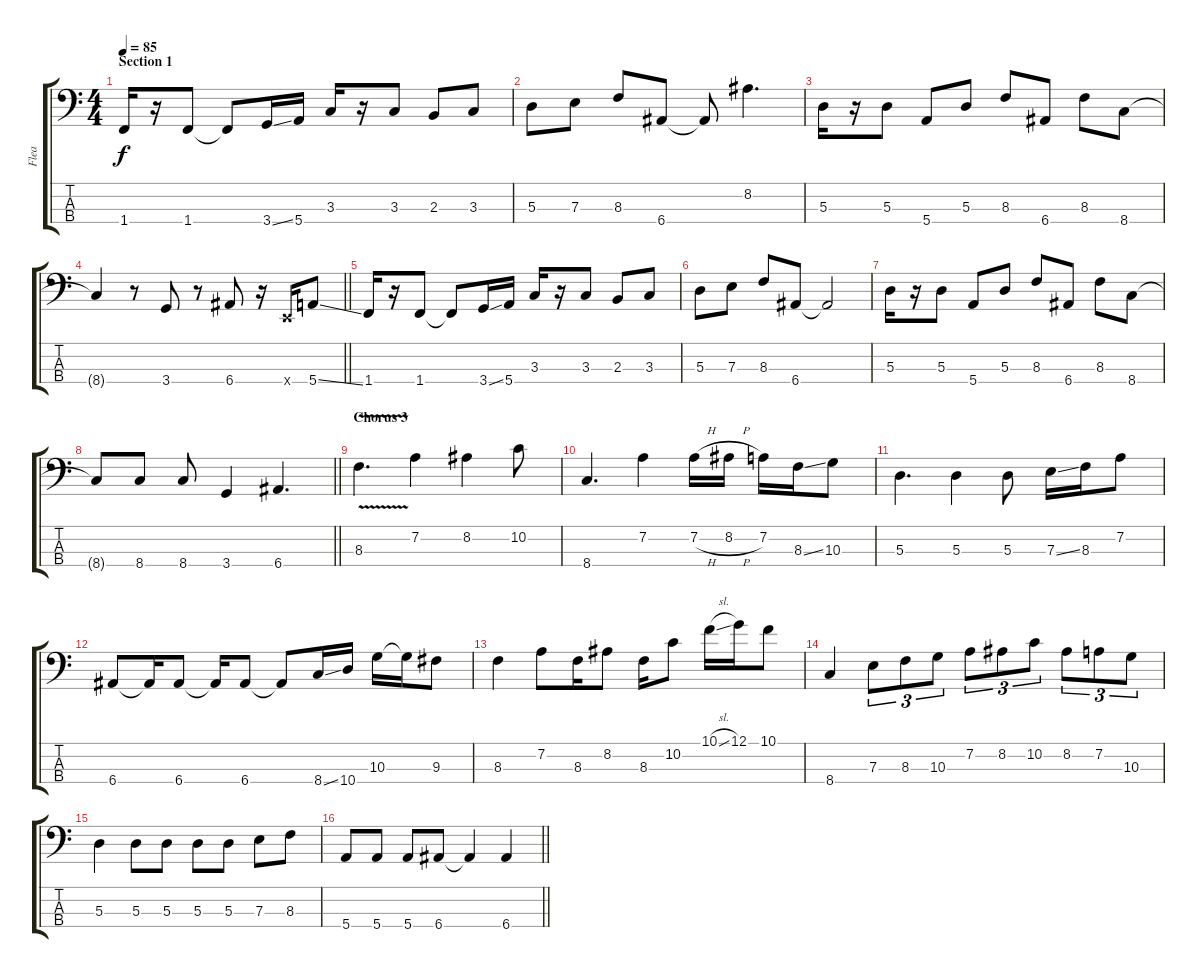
\track ("Flea" "Flea") {instrument electricbassfinger}
\staff {score tabs}
\tuning (G2 D2 A1 E1) {hide}
\ts (4 4)
\section ("" "Section 1")
\tempo 85
\clef f4
\ks c
1.4.16{dy f} r.16 1.4.8 1.4{t}.8 3.4{ss}.16 5.4.16 3.3.16 r.16 3.3.8 2.3.8 3.3.8 |
5.3.8 7.3.8 8.3.8 6.4.8 6.4{t}.8 8.2.4{d} |
5.3.16 r.16 5.3.8 5.4.8 5.3.8 8.3.8 6.4.8 8.3.8 8.4.8 |
\barLineRight lightlight
8.4{t}.4 r.8 3.4.8 r.8 6.4.8 r.16 0.4{x}.16 5.4{ss}.8 |
1.4.16 r.16 1.4.8 1.4{t}.8 3.4{ss}.16 5.4.16 3.3.16 r.16 3.3.8 2.3.8 3.3.8 |
5.3.8 7.3.8 8.3.8 6.4.8 6.4{t}.2 |
5.3.16 r.16 5.3.8 5.4.8 5.3.8 8.3.8 6.4.8 8.3.8 8.4.8 |
\barLineRight lightlight
8.4{t}.8 8.4.8 8.4.8 3.4.4 6.4.4{d} |
\section ("" "Chorus 3")
8.3{v}.4{d} 7.2.4 8.2.4 10.2.8 |
8.4.4{d} 7.2.4 7.2{h}.16 8.2{h}.16 7.2.16 8.3{ss}.16 10.3.8 |
5.3.4{d} 5.3.4 5.3.8 7.3{ss}.16 8.3.16 7.2.8 |
6.4.8 6.4{t}.16 6.4.8 6.4{t}.16 6.4.8 6.4{t}.8 8.4{ss}.16 10.4.16 10.3.16 10.3{t}.16 9.3.8 |
8.3.4 7.2.8 8.3.16 8.2.8 8.3.16 10.2.8 10.1{sl}.16 12.1.16 10.1.8 |
8.4.4 7.3.8{tu (3 2)} 8.3.8{tu (3 2)} 10.3.8{tu (3 2)} 7.2.8{tu (3 2)} 8.2.8{tu (3 2)} 10.2.8{tu (3 2)} 8.2.8{tu (3 2)} 7.2.8{tu (3 2)} 10.3.8{tu (3 2)} |
5.3.4 5.3.8 5.3.8 5.3.8 5.3.8 7.3.8 8.3.8 |
\barLineRight lightlight
5.4.8 5.4.8 5.4.8 6.4.8 6.4{t}.4 6.4.4
